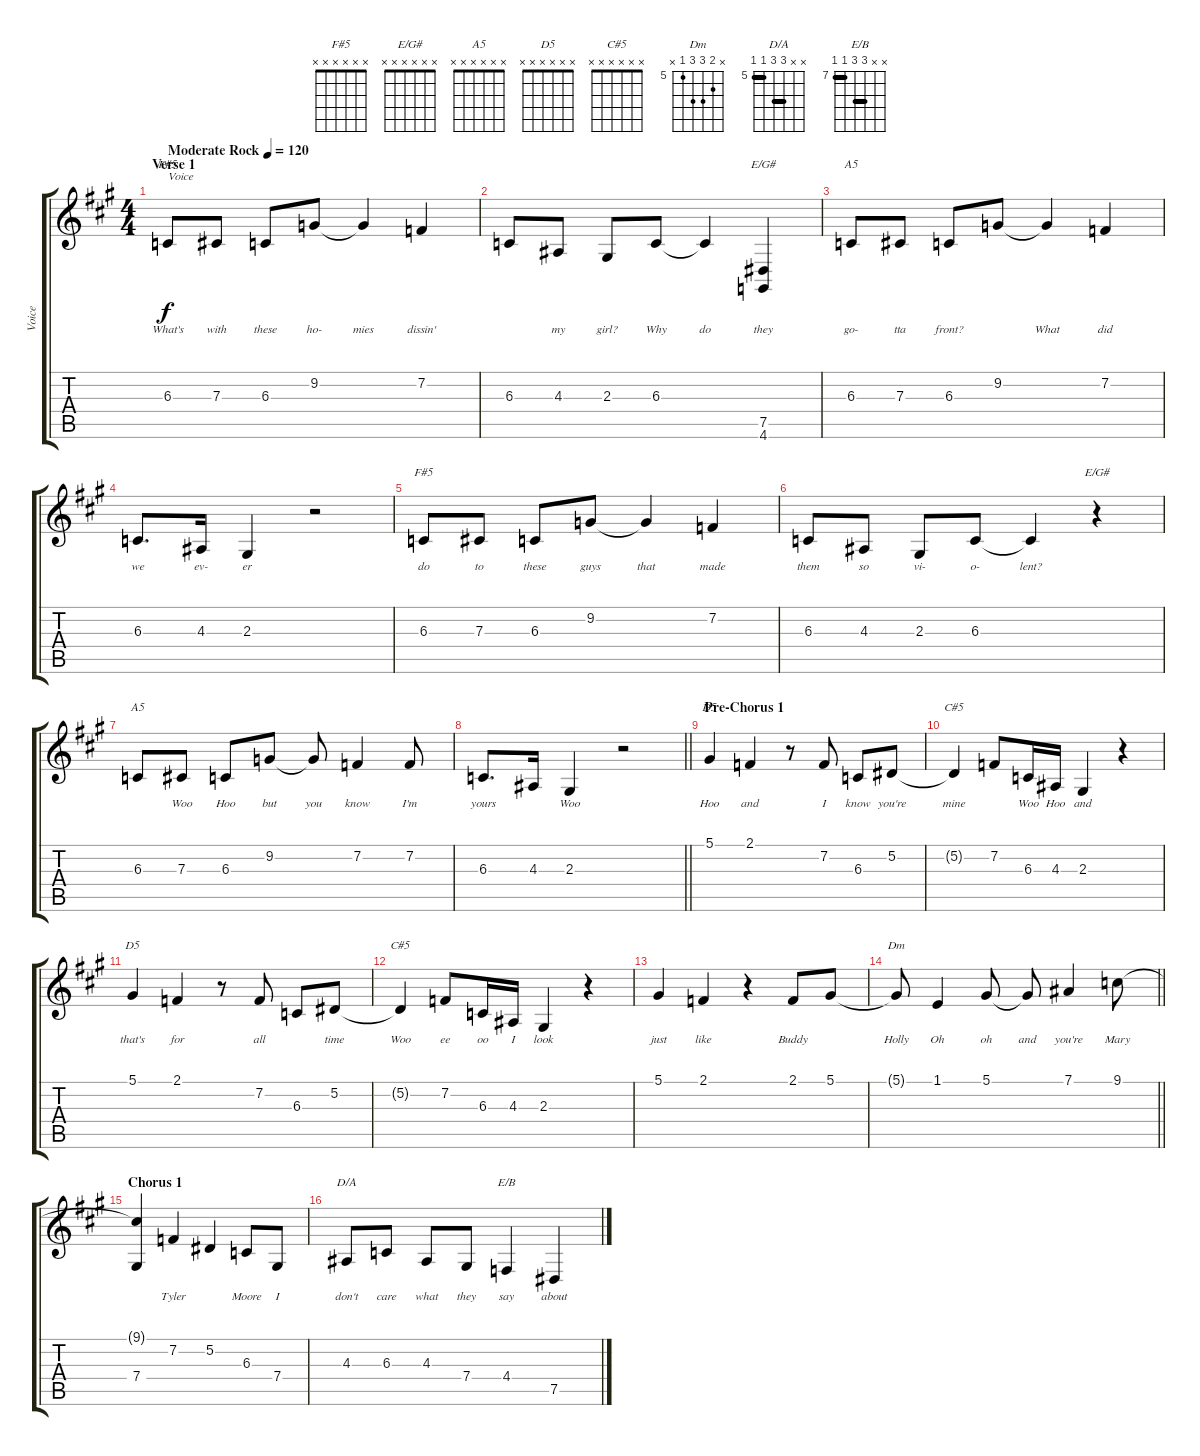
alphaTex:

\track ("Voice" "Voice") {instrument clarinet}
\staff {score tabs}
\tuning (Eb4 Bb3 Gb3 Db3 Ab2 Eb2) {hide}
\chord ("F#5" x x x 4 4 2) {barre 4}
\chord ("E/G#" x x x x 7 4) {firstfret 4}
\chord ("A5" x x 2 2 0 x) {barre 2}
\chord ("F#5" x x x x x x)
\chord ("E/G#" x x x x x x)
\chord ("A5" x x x x x x)
\chord ("D5" x x 7 7 5 x) {firstfret 5 barre 7}
\chord ("C#5" x x 6 6 4 x) {firstfret 4 barre 6}
\chord ("D5" x x x x x x)
\chord ("C#5" x x x x x x)
\chord ("Dm" x 6 7 7 5 x) {firstfret 5}
\chord ("D/A" x x 7 7 5 5) {firstfret 5 barre (5 7)}
\chord ("E/B" x x 9 9 7 7) {firstfret 7 barre (7 9)}
\ts (4 4)
\section ("" "Verse 1")
\tempo (120 "Moderate Rock")
\clef g2
\ks a
6.3.8{ch "F#5" txt "Voice" lyrics (0 "What's") lyrics (1 "") lyrics (2 "") lyrics (3 "") lyrics (4 "") dy f instrument clarinet} 7.3.8{lyrics (0 "with") lyrics (1 "") lyrics (2 "") lyrics (3 "") lyrics (4 "")} 6.3.8{lyrics (0 "these") lyrics (1 "") lyrics (2 "") lyrics (3 "") lyrics (4 "")} 9.2.8{lyrics (0 "ho-") lyrics (1 "") lyrics (2 "") lyrics (3 "") lyrics (4 "")} 9.2{t}.4{lyrics (0 "mies") lyrics (1 "") lyrics (2 "") lyrics (3 "") lyrics (4 "")} 7.2.4{lyrics (0 "dissin'") lyrics (1 "") lyrics (2 "") lyrics (3 "") lyrics (4 "")} |
6.3.8{lyrics (0 "") lyrics (1 "") lyrics (2 "") lyrics (3 "") lyrics (4 "")} 4.3.8{lyrics (0 "my") lyrics (1 "") lyrics (2 "") lyrics (3 "") lyrics (4 "")} 2.3.8{lyrics (0 "girl?") lyrics (1 "") lyrics (2 "") lyrics (3 "") lyrics (4 "")} 6.3.8{lyrics (0 "Why") lyrics (1 "") lyrics (2 "") lyrics (3 "") lyrics (4 "")} 6.3{t}.4{lyrics (0 "do") lyrics (1 "") lyrics (2 "") lyrics (3 "") lyrics (4 "")} (7.5 4.6).4{ch "E/G#" lyrics (0 "they") lyrics (1 "") lyrics (2 "") lyrics (3 "") lyrics (4 "")} |
6.3.8{ch "A5" lyrics (0 "go-") lyrics (1 "") lyrics (2 "") lyrics (3 "") lyrics (4 "")} 7.3.8{lyrics (0 "tta") lyrics (1 "") lyrics (2 "") lyrics (3 "") lyrics (4 "")} 6.3.8{lyrics (0 "front?") lyrics (1 "") lyrics (2 "") lyrics (3 "") lyrics (4 "")} 9.2.8{lyrics (0 "") lyrics (1 "") lyrics (2 "") lyrics (3 "") lyrics (4 "")} 9.2{t}.4{lyrics (0 "What") lyrics (1 "") lyrics (2 "") lyrics (3 "") lyrics (4 "")} 7.2.4{lyrics (0 "did") lyrics (1 "") lyrics (2 "") lyrics (3 "") lyrics (4 "")} |
6.3.8{d lyrics (0 "we") lyrics (1 "") lyrics (2 "") lyrics (3 "") lyrics (4 "")} 4.3.16{lyrics (0 "ev-") lyrics (1 "") lyrics (2 "") lyrics (3 "") lyrics (4 "")} 2.3.4{lyrics (0 "er") lyrics (1 "") lyrics (2 "") lyrics (3 "") lyrics (4 "")} r.2 |
6.3.8{ch "F#5" lyrics (0 "do") lyrics (1 "") lyrics (2 "") lyrics (3 "") lyrics (4 "")} 7.3.8{lyrics (0 "to") lyrics (1 "") lyrics (2 "") lyrics (3 "") lyrics (4 "")} 6.3.8{lyrics (0 "these") lyrics (1 "") lyrics (2 "") lyrics (3 "") lyrics (4 "")} 9.2.8{lyrics (0 "guys") lyrics (1 "") lyrics (2 "") lyrics (3 "") lyrics (4 "")} 9.2{t}.4{lyrics (0 "that") lyrics (1 "") lyrics (2 "") lyrics (3 "") lyrics (4 "")} 7.2.4{lyrics (0 "made") lyrics (1 "") lyrics (2 "") lyrics (3 "") lyrics (4 "")} |
6.3.8{lyrics (0 "them") lyrics (1 "") lyrics (2 "") lyrics (3 "") lyrics (4 "")} 4.3.8{lyrics (0 "so") lyrics (1 "") lyrics (2 "") lyrics (3 "") lyrics (4 "")} 2.3.8{lyrics (0 "vi-") lyrics (1 "") lyrics (2 "") lyrics (3 "") lyrics (4 "")} 6.3.8{lyrics (0 "o-") lyrics (1 "") lyrics (2 "") lyrics (3 "") lyrics (4 "")} 6.3{t}.4{lyrics (0 "lent?") lyrics (1 "") lyrics (2 "") lyrics (3 "") lyrics (4 "")} r.4{ch "E/G#"} |
6.3.8{ch "A5" lyrics (0 "") lyrics (1 "") lyrics (2 "") lyrics (3 "") lyrics (4 "")} 7.3.8{lyrics (0 "Woo") lyrics (1 "") lyrics (2 "") lyrics (3 "") lyrics (4 "")} 6.3.8{lyrics (0 "Hoo") lyrics (1 "") lyrics (2 "") lyrics (3 "") lyrics (4 "")} 9.2.8{lyrics (0 "but") lyrics (1 "") lyrics (2 "") lyrics (3 "") lyrics (4 "")} 9.2{t}.8{lyrics (0 "you") lyrics (1 "") lyrics (2 "") lyrics (3 "") lyrics (4 "")} 7.2.4{lyrics (0 "know") lyrics (1 "") lyrics (2 "") lyrics (3 "") lyrics (4 "")} 7.2.8{lyrics (0 "I'm") lyrics (1 "") lyrics (2 "") lyrics (3 "") lyrics (4 "")} |
\barLineRight lightlight
6.3.8{d lyrics (0 "yours") lyrics (1 "") lyrics (2 "") lyrics (3 "") lyrics (4 "")} 4.3.16{lyrics (0 "") lyrics (1 "") lyrics (2 "") lyrics (3 "") lyrics (4 "")} 2.3.4{lyrics (0 "Woo") lyrics (1 "") lyrics (2 "") lyrics (3 "") lyrics (4 "")} r.2 |
\section ("" "Pre-Chorus 1")
5.1.4{ch "D5" lyrics (0 "Hoo") lyrics (1 "") lyrics (2 "") lyrics (3 "") lyrics (4 "")} 2.1.4{lyrics (0 "and") lyrics (1 "") lyrics (2 "") lyrics (3 "") lyrics (4 "")} r.8 7.2.8{lyrics (0 "I") lyrics (1 "") lyrics (2 "") lyrics (3 "") lyrics (4 "")} 6.3.8{lyrics (0 "know") lyrics (1 "") lyrics (2 "") lyrics (3 "") lyrics (4 "")} 5.2.8{lyrics (0 "you're") lyrics (1 "") lyrics (2 "") lyrics (3 "") lyrics (4 "")} |
5.2{t}.4{ch "C#5" lyrics (0 "mine") lyrics (1 "") lyrics (2 "") lyrics (3 "") lyrics (4 "")} 7.2.8{lyrics (0 "") lyrics (1 "") lyrics (2 "") lyrics (3 "") lyrics (4 "")} 6.3.16{lyrics (0 "Woo") lyrics (1 "") lyrics (2 "") lyrics (3 "") lyrics (4 "")} 4.3.16{lyrics (0 "Hoo") lyrics (1 "") lyrics (2 "") lyrics (3 "") lyrics (4 "")} 2.3.4{lyrics (0 "and") lyrics (1 "") lyrics (2 "") lyrics (3 "") lyrics (4 "")} r.4 |
5.1.4{ch "D5" lyrics (0 "that's") lyrics (1 "") lyrics (2 "") lyrics (3 "") lyrics (4 "")} 2.1.4{lyrics (0 "for") lyrics (1 "") lyrics (2 "") lyrics (3 "") lyrics (4 "")} r.8 7.2.8{lyrics (0 "all") lyrics (1 "") lyrics (2 "") lyrics (3 "") lyrics (4 "")} 6.3.8{lyrics (0 "") lyrics (1 "") lyrics (2 "") lyrics (3 "") lyrics (4 "")} 5.2.8{lyrics (0 "time") lyrics (1 "") lyrics (2 "") lyrics (3 "") lyrics (4 "")} |
5.2{t}.4{ch "C#5" lyrics (0 "Woo") lyrics (1 "") lyrics (2 "") lyrics (3 "") lyrics (4 "")} 7.2.8{lyrics (0 "ee") lyrics (1 "") lyrics (2 "") lyrics (3 "") lyrics (4 "")} 6.3.16{lyrics (0 "oo") lyrics (1 "") lyrics (2 "") lyrics (3 "") lyrics (4 "")} 4.3.16{lyrics (0 "I") lyrics (1 "") lyrics (2 "") lyrics (3 "") lyrics (4 "")} 2.3.4{lyrics (0 "look") lyrics (1 "") lyrics (2 "") lyrics (3 "") lyrics (4 "")} r.4 |
5.1.4{lyrics (0 "just") lyrics (1 "") lyrics (2 "") lyrics (3 "") lyrics (4 "")} 2.1.4{lyrics (0 "like") lyrics (1 "") lyrics (2 "") lyrics (3 "") lyrics (4 "")} r.4 2.1.8{lyrics (0 "Buddy") lyrics (1 "") lyrics (2 "") lyrics (3 "") lyrics (4 "")} 5.1.8{lyrics (0 "") lyrics (1 "") lyrics (2 "") lyrics (3 "") lyrics (4 "")} |
\barLineRight lightlight
5.1{t}.8{ch "Dm" lyrics (0 "Holly") lyrics (1 "") lyrics (2 "") lyrics (3 "") lyrics (4 "")} 1.1.4{lyrics (0 "Oh") lyrics (1 "") lyrics (2 "") lyrics (3 "") lyrics (4 "")} 5.1.8{lyrics (0 "oh") lyrics (1 "") lyrics (2 "") lyrics (3 "") lyrics (4 "")} 5.1{t}.8{lyrics (0 "and") lyrics (1 "") lyrics (2 "") lyrics (3 "") lyrics (4 "")} 7.1.4{lyrics (0 "you're") lyrics (1 "") lyrics (2 "") lyrics (3 "") lyrics (4 "")} 9.1.8{lyrics (0 "Mary") lyrics (1 "") lyrics (2 "") lyrics (3 "") lyrics (4 "")} |
\section ("" "Chorus 1")
(9.1{t} 7.4).4{lyrics (0 "") lyrics (1 "") lyrics (2 "") lyrics (3 "") lyrics (4 "")} 7.2.4{lyrics (0 "Tyler") lyrics (1 "") lyrics (2 "") lyrics (3 "") lyrics (4 "")} 5.2.4{lyrics (0 "") lyrics (1 "") lyrics (2 "") lyrics (3 "") lyrics (4 "")} 6.3.8{lyrics (0 "Moore") lyrics (1 "") lyrics (2 "") lyrics (3 "") lyrics (4 "")} 7.4.8{lyrics (0 "I") lyrics (1 "") lyrics (2 "") lyrics (3 "") lyrics (4 "")} |
4.3.8{ch "D/A" lyrics (0 "don't") lyrics (1 "") lyrics (2 "") lyrics (3 "") lyrics (4 "")} 6.3.8{lyrics (0 "care") lyrics (1 "") lyrics (2 "") lyrics (3 "") lyrics (4 "")} 4.3.8{lyrics (0 "what") lyrics (1 "") lyrics (2 "") lyrics (3 "") lyrics (4 "")} 7.4.8{lyrics (0 "they") lyrics (1 "") lyrics (2 "") lyrics (3 "") lyrics (4 "")} 4.4.4{ch "E/B" lyrics (0 "say") lyrics (1 "") lyrics (2 "") lyrics (3 "") lyrics (4 "")} 7.5.4{lyrics (0 "about") lyrics (1 "") lyrics (2 "") lyrics (3 "") lyrics (4 "")}
